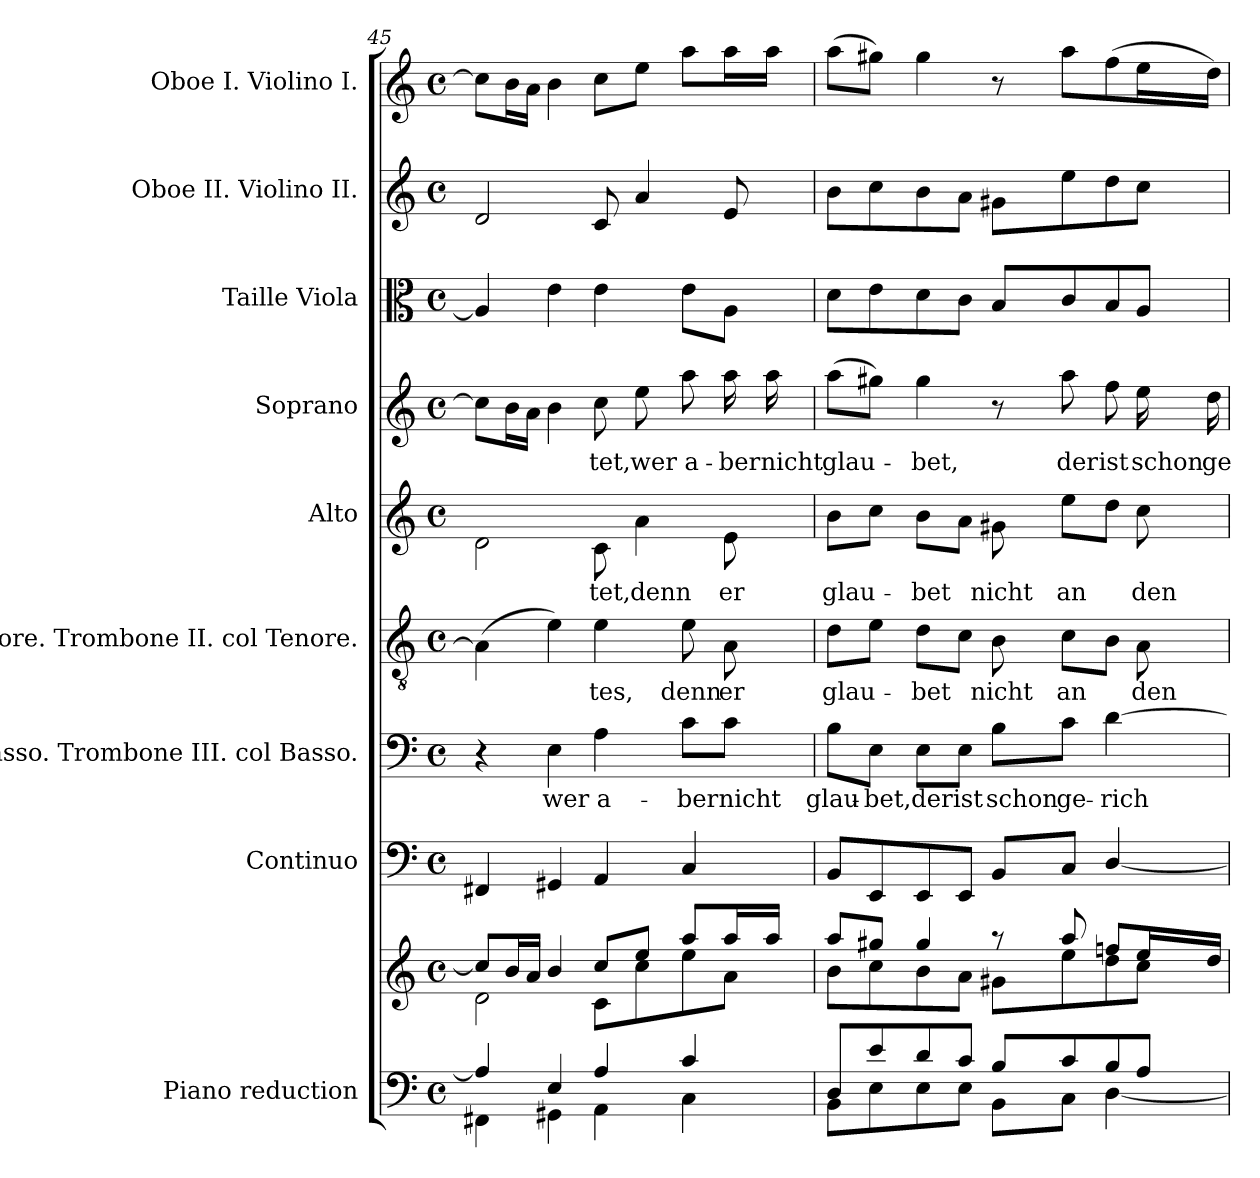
**kern	**kern	**kern	**kern	**text	**kern	**text	**kern	**text	**kern	**text	**kern	**kern	**kern
*part9	*part9	*part8	*part7	*part7	*part6	*part6	*part5	*part5	*part4	*part4	*part3	*part2	*part1
*staff10	*staff9	*staff8	*staff7	*staff7	*staff6	*staff6	*staff5	*staff5	*staff4	*staff4	*staff3	*staff2	*staff1
*I"Piano reduction	*	*I"Continuo	*I"Basso. Trombone III. col Basso.	*	*I"Tenore. Trombone II. col Tenore.	*	*I"Alto	*	*I"Soprano	*	*I"Taille Viola	*I"Oboe II. Violino II.	*I"Oboe I. Violino I.
*I'Pno	*	*	*	*	*	*	*	*	*	*	*	*I'Ob	*I'Ob
*clefF4	*clefG2	*clefF4	*clefF4	*	*clefGv2	*	*clefG2	*	*clefG2	*	*clefC3	*clefG2	*clefG2
*k[]	*k[]	*k[]	*k[]	*	*k[]	*	*k[]	*	*k[]	*	*k[]	*k[]	*k[]
*M4/4	*M4/4	*M4/4	*M4/4	*	*M4/4	*	*M4/4	*	*M4/4	*	*M4/4	*M4/4	*M4/4
*met(c)	*met(c)	*met(c)	*met(c)	*	*met(c)	*	*met(c)	*	*met(c)	*	*met(c)	*met(c)	*met(c)
=45	=45	=45	=45	=45	=45	=45	=45	=45	=45	=45	=45	=45	=45
*^	*^	*	*	*	*	*	*	*	*	*	*	*	*
4A/]	4FF#X\	8cc/L]	2d\	4FF#X/	4r	.	(>4A\]	.	2d\	.	8cc\L]	.	4A/]	2d/	8cc\L]
.	.	16b/L	.	.	.	.	.	.	.	.	16b\L	.	.	.	16b\L
.	.	16a/JJ	.	.	.	.	.	.	.	.	16a\JJ	.	.	.	16a\JJ
!	!	!	!	!	!	!LO:LY:b	!	!	!	!	!	!	!	!	!
4E/	4GG#X\	4b/	.	4GG#X/	4E\	wer	4e\)	.	.	.	4b\	.	4e\	.	4b\
!	!	!	!	!	!	!LO:LY:b	!	!LO:LY:b	!	!LO:LY:b	!	!LO:LY:b	!	!	!
4A/	4AA\	8cc/L	8c\L	4AA/	4A\	a-	4e\	-tes,	8c\	tet,	8cc\	tet,	4e\	8c/	8cc\L
!	!	!	!	!	!	!	!	!	!	!LO:LY:b	!	!LO:LY:b	!	!	!
.	.	8ee/J	8cc\	.	.	.	.	.	4a\	denn	8ee\	wer	.	4a/	8ee\J
!	!	!	!	!	!	!LO:LY:b	!	!LO:LY:b	!	!	!	!LO:LY:b	!	!	!
4c/	4C\	8aa/L	8ee\	4C/	8c\L	-ber	8e\	denn	.	.	8aa\	a-	8e\L	.	8aa\L
!	!	!	!	!	!	!LO:LY:b	!	!LO:LY:b	!	!LO:LY:b	!	!LO:LY:b	!	!	!
.	.	16aa/L	8a\J	.	8c\J	nicht	8A\	er	8e\	er	16aa\	-ber	8A\J	8e/	16aa\L
!	!	!	!	!	!	!	!	!	!	!	!	!LO:LY:b	!	!	!
.	.	16aa/JJ	.	.	.	.	.	.	.	.	16aa\	nicht	.	.	16aa\JJ
!!LO:PB:g=z
=46	=46	=46	=46	=46	=46	=46	=46	=46	=46	=46	=46	=46	=46	=46	=46
!	!	!	!	!	!	!LO:LY:b	!	!LO:LY:b	!	!LO:LY:b	!	!LO:LY:b	!	!	!
8D/L	8BB\L	8aa/L	8b\L	8BB/L	8B\L	glau-	8d\L	glau-	8b\L	glau-	(>8aa\L	glau-	8d\L	8b\L	(>8aa\L
!	!	!	!	!	!	!LO:LY:b	!	!	!	!	!	!	!	!	!
8e/	8E\	8gg#X/J	8cc\	8EE/	8E\J	-bet,	8e\J	.	8cc\J	.	8gg#X\J)	.	8e\	8cc\	8gg#X\J)
!	!	!	!	!	!	!LO:LY:b	!	!LO:LY:b	!	!LO:LY:b	!	!LO:LY:b	!	!	!
8d/	8E\	4gg#/	8b\	8EE/	8E\L	der	8d\L	-bet	8b\L	-bet	4gg#\	-bet,	8d\	8b\	4gg#\
!	!	!	!	!	!	!LO:LY:b	!	!	!	!	!	!	!	!	!
8c/J	8E\J	.	8a\J	8EE/J	8E\J	ist	8c\J	.	8a\J	.	.	.	8c\J	8a\J	.
!	!	!	!	!	!	!LO:LY:b	!	!LO:LY:b	!	!LO:LY:b	!	!	!	!	!
8B/L	8BB\L	8r	8g#X\L	8BB/L	8B\L	schon	8B\	nicht	8g#X\	nicht	8r	.	8B/L	8g#X\L	8r
!	!	!	!	!	!	!LO:LY:b	!	!LO:LY:b	!	!LO:LY:b	!	!LO:LY:b	!	!	!
8c/	8C\J	8aa/	8ee\	8C/J	8c\J	ge-	8c\L	an	8ee\L	an	8aa\	der	8c/	8ee\	8aa\L
!	!	!	!	!	!	!LO:LY:b	!	!	!	!	!	!LO:LY:b	!	!	!
8B/	[4D\	8ffn/L	8dd\	[4D/	[4d\	-rich-	8B\J	.	8dd\J	.	8ff\	ist	8B/	8dd\	(>8ff\
!	!	!	!	!	!	!	!	!LO:LY:b	!	!LO:LY:b	!	!LO:LY:b	!	!	!
8A/J	.	16ee/L	8cc\J	.	.	.	8A\	den	8cc\	den	16ee\	schon	8A/J	8cc\J	16ee\L
!	!	!	!	!	!	!	!	!	!	!	!	!LO:LY:b	!	!	!
.	.	16dd/JJ	.	.	.	.	.	.	.	.	16dd\	ge-	.	.	16dd\JJ)
*v	*v	*	*	*	*	*	*	*	*	*	*	*	*	*	*
*	*v	*v	*	*	*	*	*	*	*	*	*	*	*	*
=	=	=	=	=	=	=	=	=	=	=	=	=	=
*-	*-	*-	*-	*-	*-	*-	*-	*-	*-	*-	*-	*-	*-
